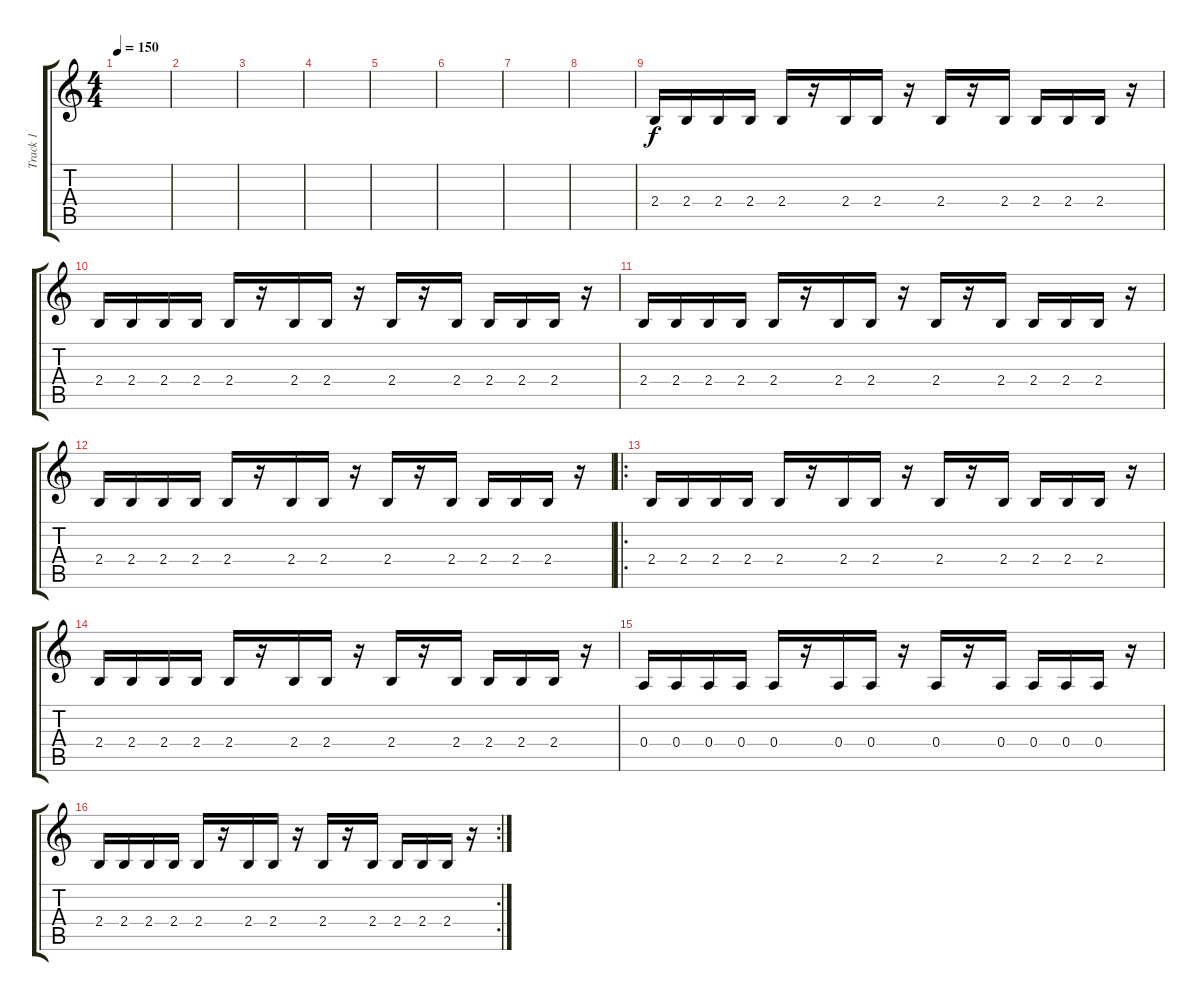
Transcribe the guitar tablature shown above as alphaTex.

\track ("Track 1" "Track 1") {instrument distortionguitar}
\staff {score tabs}
\tuning (B3 Gb3 D3 A2 E2 B1) {hide}
\ts (4 4)
\tempo 150
\clef g2
\ks c
|
|
|
|
|
|
|
|
2.4.16{instrument pad1newage} 2.4.16 2.4.16 2.4.16 2.4.16 r.16 2.4.16 2.4.16 r.16 2.4.16 r.16 2.4.16 2.4.16 2.4.16 2.4.16 r.16 |
2.4.16 2.4.16 2.4.16 2.4.16 2.4.16 r.16 2.4.16 2.4.16 r.16 2.4.16 r.16 2.4.16 2.4.16 2.4.16 2.4.16 r.16 |
2.4.16 2.4.16 2.4.16 2.4.16 2.4.16 r.16 2.4.16 2.4.16 r.16 2.4.16 r.16 2.4.16 2.4.16 2.4.16 2.4.16 r.16 |
2.4.16 2.4.16 2.4.16 2.4.16 2.4.16 r.16 2.4.16 2.4.16 r.16 2.4.16 r.16 2.4.16 2.4.16 2.4.16 2.4.16 r.16 |
\ro
2.4.16{instrument pad1newage} 2.4.16 2.4.16 2.4.16 2.4.16 r.16 2.4.16 2.4.16 r.16 2.4.16 r.16 2.4.16 2.4.16 2.4.16 2.4.16 r.16 |
2.4.16 2.4.16 2.4.16 2.4.16 2.4.16 r.16 2.4.16 2.4.16 r.16 2.4.16 r.16 2.4.16 2.4.16 2.4.16 2.4.16 r.16 |
0.4.16 0.4.16 0.4.16 0.4.16 0.4.16 r.16 0.4.16 0.4.16 r.16 0.4.16 r.16 0.4.16 0.4.16 0.4.16 0.4.16 r.16 |
\rc 2
2.4.16 2.4.16 2.4.16 2.4.16 2.4.16 r.16 2.4.16 2.4.16 r.16 2.4.16 r.16 2.4.16 2.4.16 2.4.16 2.4.16 r.16
